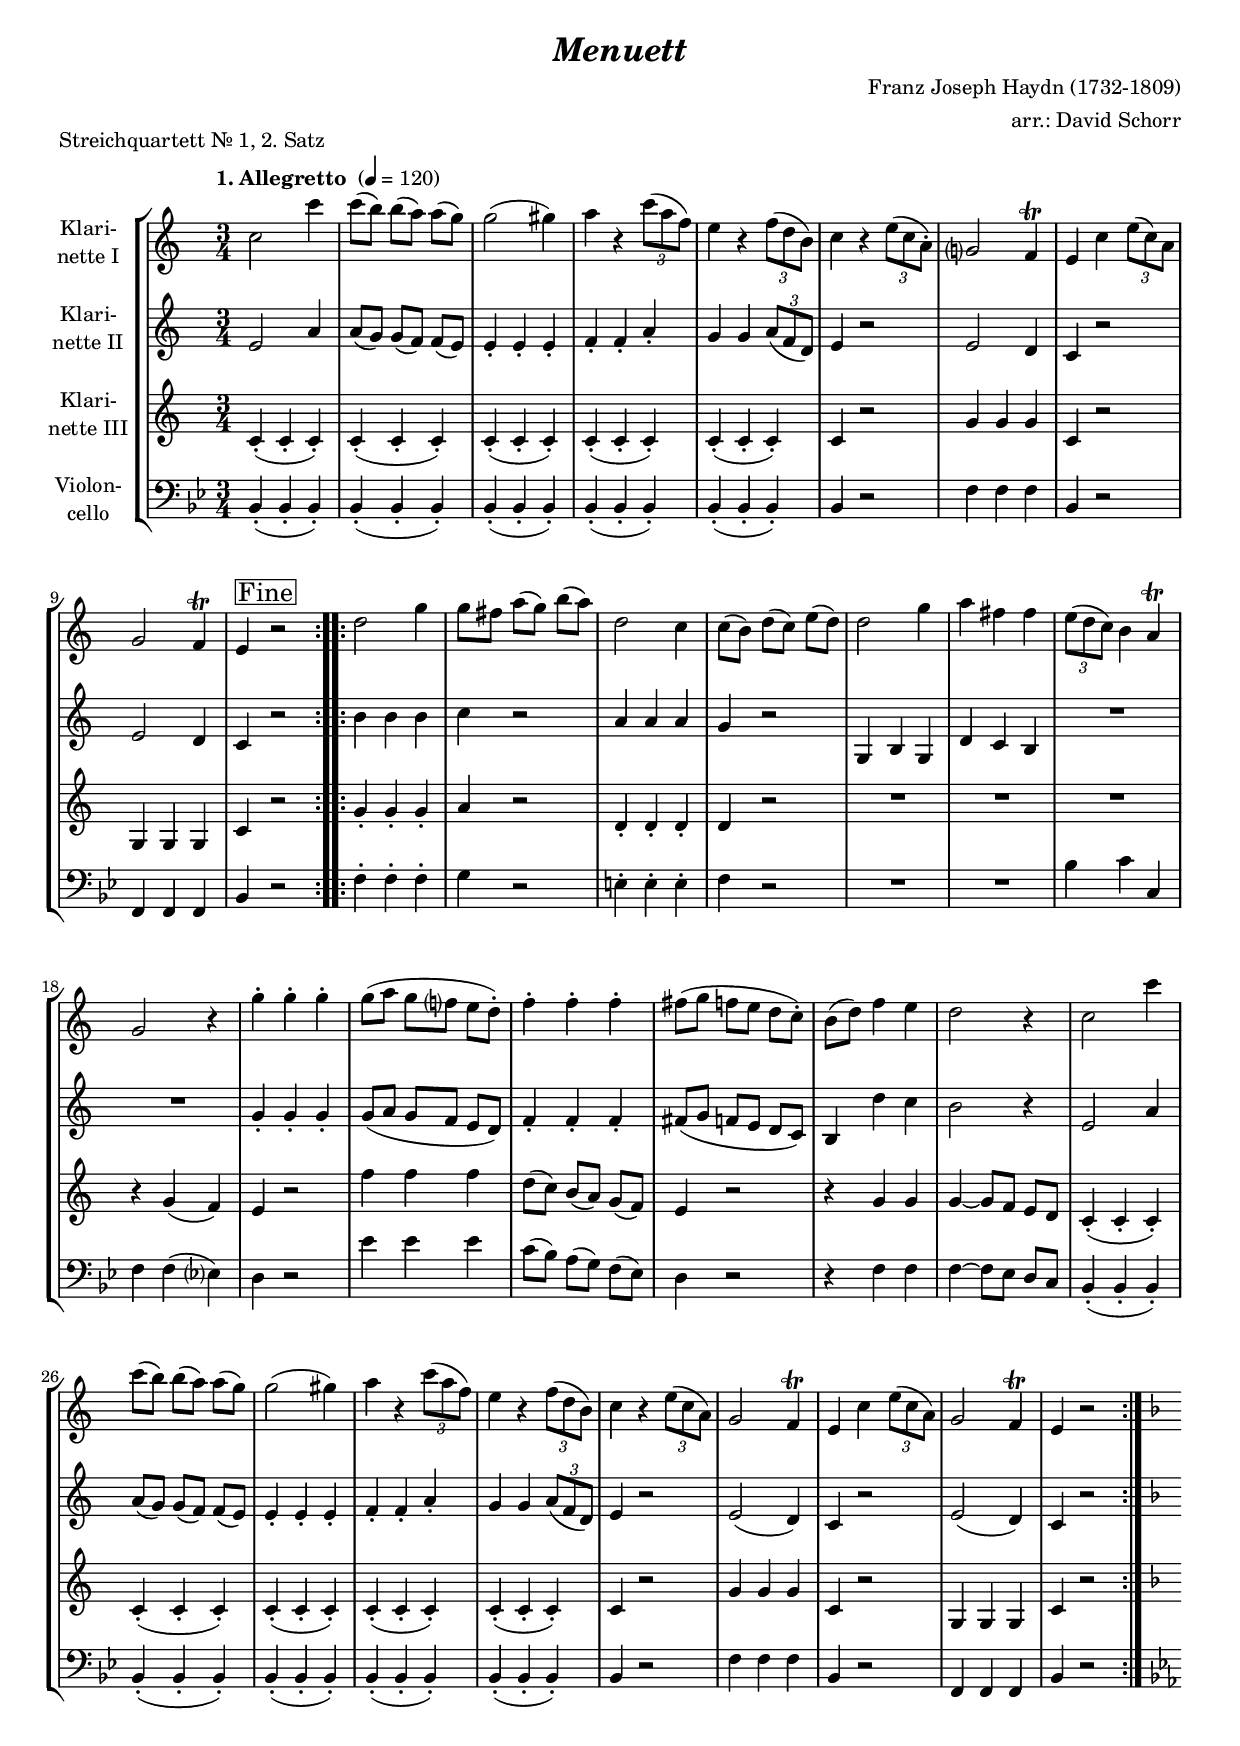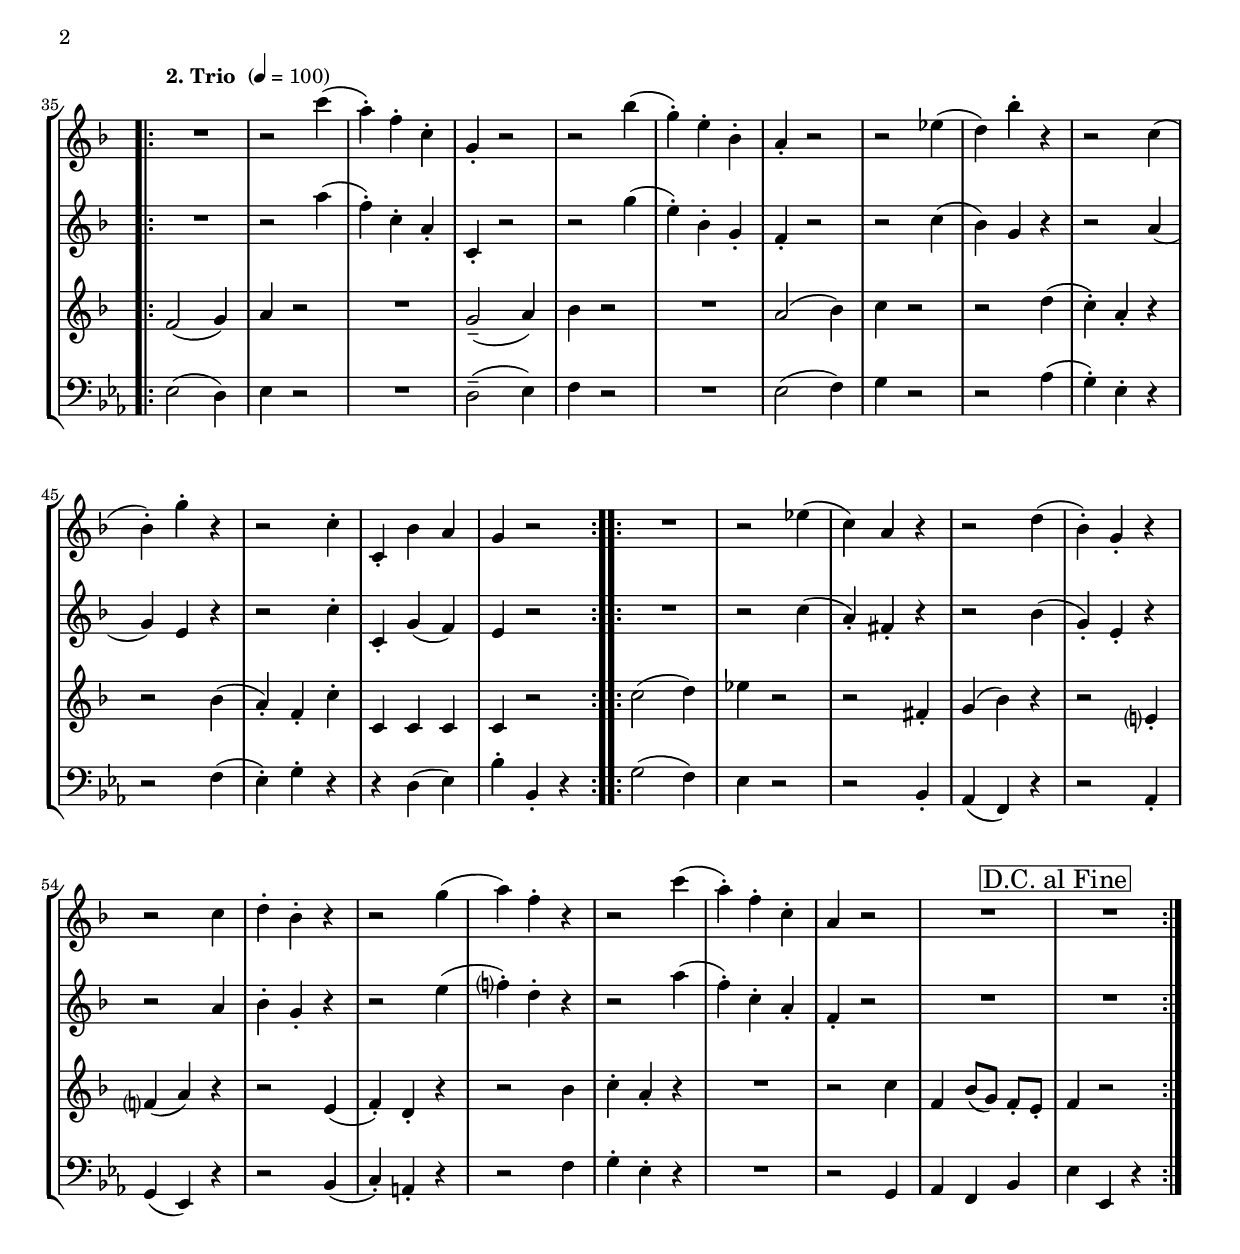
\version "2.18.2"
\include "deutsch.ly"

#(set-global-staff-size 18)

\header {
  title     = \markup \bold \italic "Menuett"
  composer  = "Franz Joseph Haydn (1732-1809)"
  arranger  = "arr.: David Schorr"
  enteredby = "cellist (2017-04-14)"
  piece     = "Streichquartett Nr. 1, 2. Satz"
}

voiceconsts = {
  \key c \major
  \clef "treble"
  \time 3/4
%  \numericTimeSignature
  \compressFullBarRests
  % Set default beaming for all staves
  \set Timing.beamExceptions = #'()
  \set Timing.baseMoment     = #(ly:make-moment 1 4)
  \set Timing.beatStructure  = #'(1 1 1)
}

mikl = "clarinet"
mifl = "flute"
mist = "string ensemble 1"
miba = "bassoon"
%miba = "harpsichord"
milo = "drawbar organ"

dcaf = \mark \markup \box "D.C. al Fine"
fine = \mark \markup \box "Fine"

introa = {        \tempo "1. Allegretto " 4=120 }
introb = { \break \tempo "2. Trio "       4=100 \key f \major }

va = \relative c'' {
  \voiceconsts

  \introa
  \repeat volta 2 {
    c2 c'4
    c8( h) h( a) a( g)
    g2( gis4)
    a r \tuplet 3/2 4 { c8( a f) }
    e4 r \tuplet 3/2 4 { f8( d h) }
    c4 r \tuplet 3/2 4 { e8( c a)-. }

    g?2 f4\trill
    e c' \tuplet 3/2 4 { e8( c) a }
    g2 f4\trill
    e \fine r2
  }
  \repeat volta 2 {
    d'2 g4
    g8 fis a( g) h( a)
    d,2 c4

    c8( h) d( c) e( d)
    d2 g4
    a fis fis
    \tuplet 3/2 4 { e8( d c) } h4 a\trill
    g2 r4
    g'-. g-. g-.
    g8( a g f? e d)-.

    f4-. f-. f-.
    fis8( g f e d c)-.
    h( d) f4 e
    d2 r4
    c2 c'4
    c8( h) h( a) a( g)
    g2( gis4)
    
    a r \tuplet 3/2 4 { c8( a f) }
    e4 r \tuplet 3/2 4 { f8( d h) }
    c4 r \tuplet 3/2 4 { e8( c a) }
    g2 f4\trill
    e c' \tuplet 3/2 4 { e8( c a) }
    g2 f4\trill
    e r2
  }

  \introb
  \repeat volta 2 {
    R2.
    r2 c''4(
    a)-. f-. c-.
    g-. r2
    r b'4(
    g)-. e-. b-.
    a-. r2

    r es'4(
    d) b'-. r
    r2 c,4(
    b)-. g'-. r
    r2 c,4-.
    c,-. b' a
    g r2
  }
  \repeat volta 2 {
    R2.
    r2 es'4(
    c) a r
    r2 d4(
    b)-. g-. r
    r2 c4

    d-. b-. r
    r2 g'4(
    a) f-. r
    r2 c'4(
    a)-. f-. c-.
    a r2
    R2. \dcaf
    R2.
  }
}

vb = \relative c' {
  \voiceconsts

  \introa
  \repeat volta 2 {
    e2 a4
    a8( g) g( f) f( e)
    e4-. e-. e-.
    f-. f-. a-.
    g g \tuplet 3/2 4 { a8( f d) }
    e4 r2

    e d4
    c r2
    e d4
    c \fine r2
  }
  \repeat volta 2 {
    h'4 h h
    c r2
    a4 a a

    g r2
    g,4 h g
    d' c h
    R2.*2
    g'4-. g-. g-.
    g8( a g f e d)
    f4-. f-. f-.

    fis8( g f e d c)
    h4 d' c
    h2 r4
    e,2 a4
    a8( g) g( f) f( e)
    e4-. e-. e-.

    f-. f-. a-.
    g g \tuplet 3/2 4 { a8( f d) }
    e4 r2
    e( d4)
    c r2
    e( d4)
    c r2
  }

  \introb
  \repeat volta 2 {
    R2.
    r2 a''4(
    f)-. c-. a-.
    c,-. r2
    r g''4(
    e)-. b-. g-.
    f-. r2

    r c'4(
    b) g r
    r2 a4(
    g) e r
    r2 c'4-.
    c,-. g'( f)
    e r2
  }
  \repeat volta 2 {
    R2.
    r2 c'4(
    a)-. fis-. r
    r2 b4(
    g)-. e-. r
    r2 a4
    b-. g-. r

    r2 e'4(
    f?)-. d-. r
    r2 a'4(
    f)-. c-. a-.
    f-. r2
    R2. \dcaf
    R2.
  }
}

vc = \relative c' {
  \voiceconsts

  \introa
  \repeat volta 2 {
    c4(-. c-. c)-.
    c(-. c-. c)-.
    c(-. c-. c)-.
    c(-. c-. c)-.
    c(-. c-. c)-.
    c r2
    g'4 g g

    c, r2
    g4 g g
    c \fine r2
  }
  \repeat volta 2 {
    g'4-. g-. g-.
    a r2
    d,4-. d-. d-.
    d r2

    R2.*3
    r4 g( f)
    e r2 f'4 f f
    d8( c) h( a) g( f)
    e4 r2
    r4 g g

    g~ g8 f e d
    c4(-. c-. c)-.
    c(-. c-. c)-.
    c(-. c-. c)-.
    c(-. c-. c)-.
    c(-. c-. c)-.

    c r2
    g'4 g g
    c, r2
    g4 g g
    c r2
  }

  \introb
  \repeat volta 2 {
    f( g4)
    a r2
    R2.
    g2(-- a4)
    b r2
    R2.
    a2( b4)

    c r2
    r d4(
    c)-. a-. r
    r2 b4(
    a)-. f-. c'-.
    c, c c
    c r2
  }
  \repeat volta 2 {
    c'( d4)
    es r2
    r fis,4-.
    g( b) r
    r2 e,?4-.
    f?( a) r
    r2 e4(

    f)-. d-. r
    r2 b'4
    c-. a-. r
    R2.
    r2 c4
    f, b8( g) f-. e-. \dcaf
    f4 r2
  }
}

vd = \relative c {
  \voiceconsts
  \clef "bass"

  \introa
  \repeat volta 2 {
    c4(-. c-. c)-.
    c(-. c-. c)-.
    c(-. c-. c)-.
    c(-. c-. c)-.
    c(-. c-. c)-.
    c r2
    g'4 g g

    c, r2
    g4 g g
    c \fine r2
  }
  \repeat volta 2 {
    g'4-. g-. g-.
    a r2
    fis4-. fis-. fis-.
    g r2

    R2.*2
    c4 d d,
    g g( f?)
    e r2
    f'4 f f
    d8( c) h( a) g( f)
    e4 r2

    r4 g g
    g~ g8 f e d
    c4(-. c-. c)-.
    c(-. c-. c)-.
    c(-. c-. c)-.
    c(-. c-. c)-.
    
    c(-. c-. c)-.
    c r2
    g'4 g g
    c, r2
    g4 g g
    c r2
  }

  \introb
  \repeat volta 2 {
    f( e4)
    f r2
    R2.
    e2(-- f4)
    g r2
    R2.
    f2( g4)

    a r2
    r b4(
    a)-. f-. r
    r2 g4(
    f)-. a-. r
    r e( f)
    c'-. c,-. r
  }
  \repeat volta 2 {
    a'2( g4)
    f r2
    r c4-.
    b( g) r
    r2 b4-.
    a( f) r
    r2 c'4(

    d)-. h-. r
    r2 g'4
    a-. f-. r
    R2.
    r2 a,4
    b g c \dcaf
    f f, r
  }
}


music = \new StaffGroup <<
      \new Staff {
	\set Staff.midiInstrument = \mikl
	\set Staff.instrumentName = \markup \center-column { "Klari-" "nette I" }
	\transpose c c { \va }
      }

      \new Staff {
	\set Staff.midiInstrument = \mikl
	\set Staff.instrumentName = \markup \center-column { "Klari-" "nette II" }
	\transpose c c { \vb }
      }

      \new Staff {
	\set Staff.midiInstrument = \mikl
	\set Staff.instrumentName = \markup \center-column { "Klari-" "nette III" }
	\transpose c c { \vc }
      }

      \new Staff {
	\set Staff.midiInstrument = \miba
	\set Staff.instrumentName = \markup \center-column { "Violon-" "cello" }
	\transpose c b, { \vd }
      }
>>

\book {
  \score {
    \music
    \layout {}
  }

  \score {
    \unfoldRepeats \music

    \midi {
      \context {
        \Score
      }
    }
  }
}
